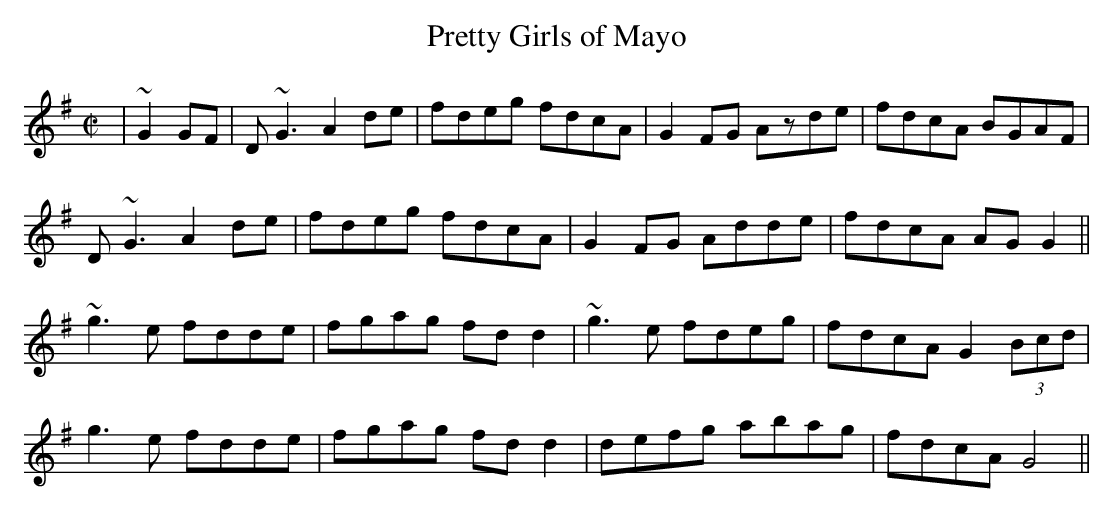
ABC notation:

X:1
T:Pretty Girls of Mayo
M:C|
L:1/8
K:G
|~G2GF|D~G3 A2de|fdeg fdcA|G2FG Azde|fdcA BGAF|!
D~G3 A2de|fdeg fdcA|G2FG Adde|fdcA AGG2||!
~g3e fdde|fgag fdd2|~g3e fdeg|fdcA G2(3Bcd|!
g3e fdde|fgag fdd2|defg abag|fdcA G4||!
